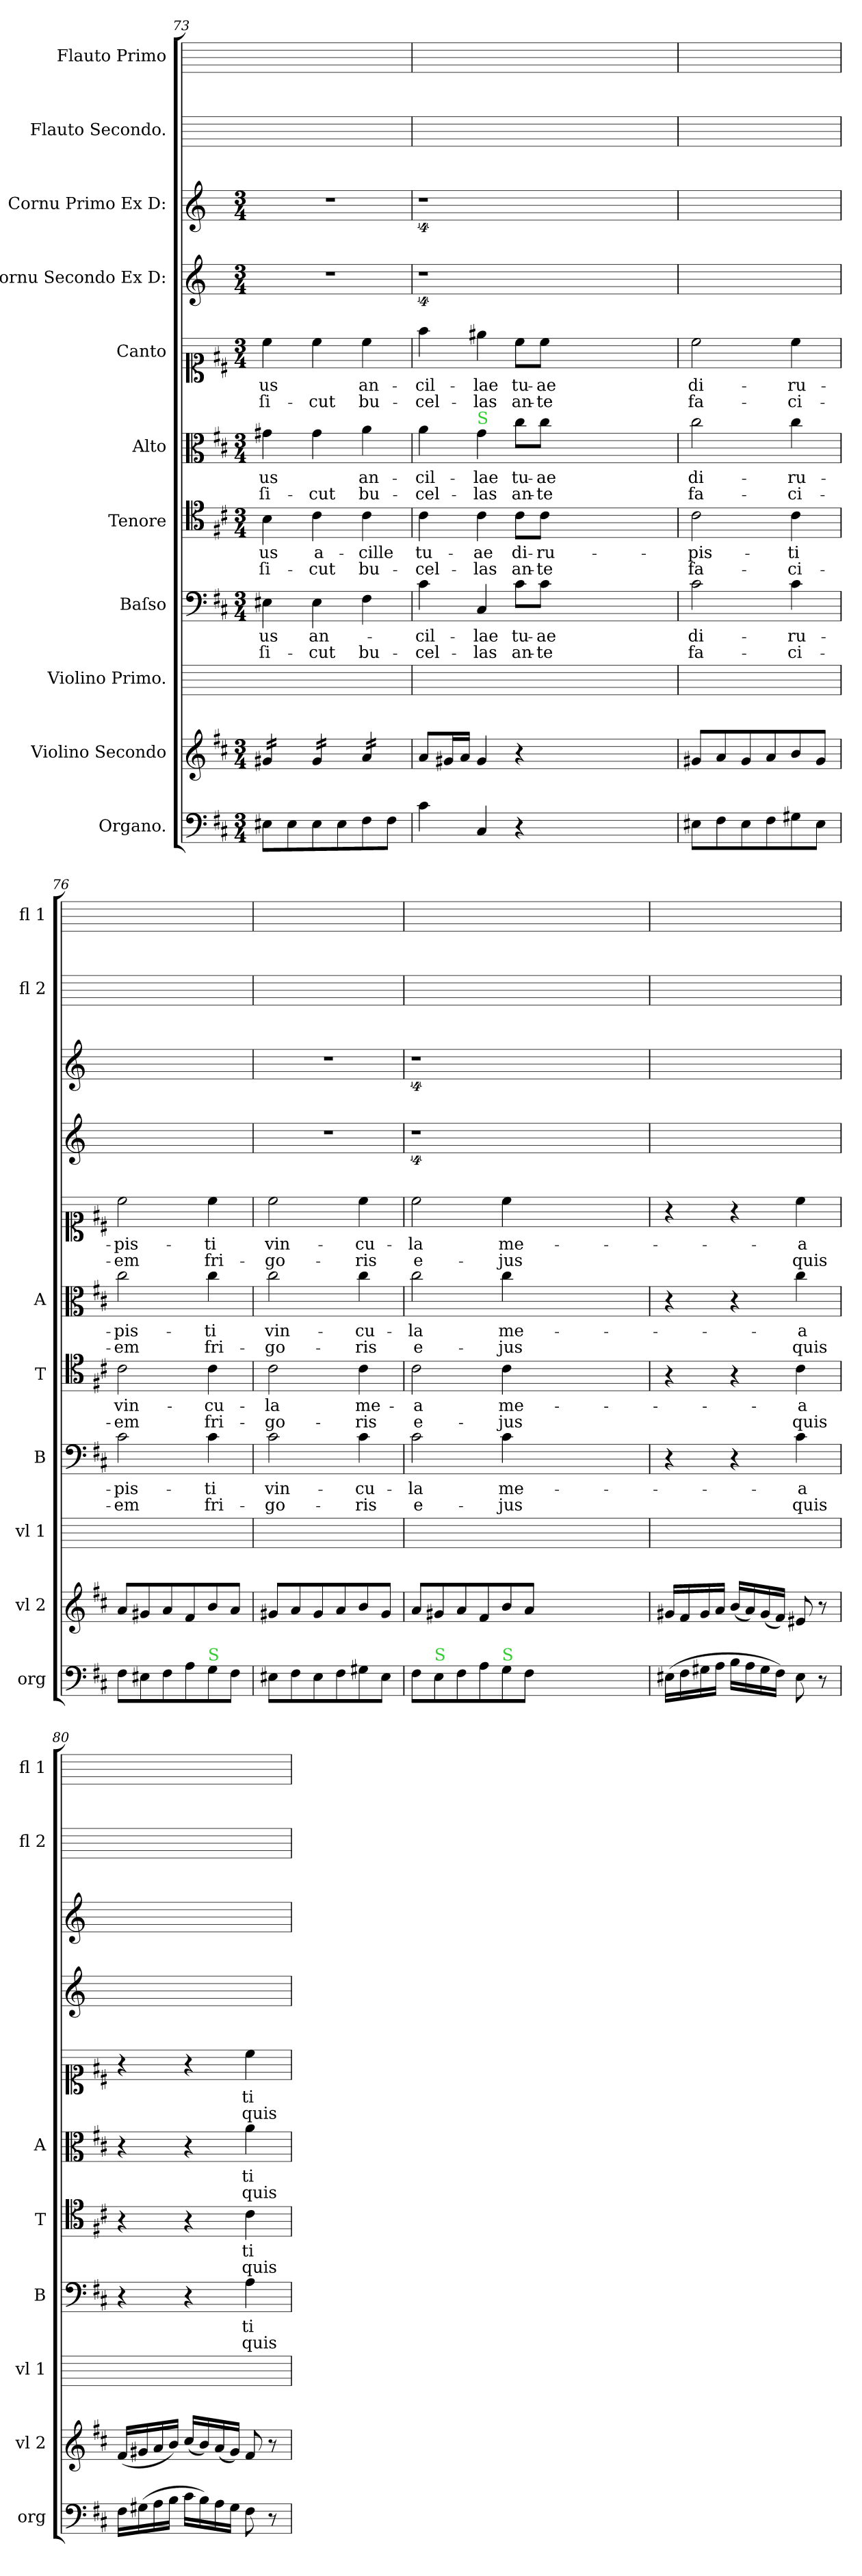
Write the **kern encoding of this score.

**kern	**kern	**kern	**kern	**text	**text	**kern	**text	**text	**kern	**text	**text	**kern	**text	**text	**kern	**kern	**kern	**kern
*part11	*part10	*part9	*part8	*part8	*part8	*part7	*part7	*part7	*part6	*part6	*part6	*part5	*part5	*part5	*part4	*part3	*part2	*part1
*staff11	*staff10	*staff9	*staff8	*staff8	*staff8	*staff7	*staff7	*staff7	*staff6	*staff6	*staff6	*staff5	*staff5	*staff5	*staff4	*staff3	*staff2	*staff1
*I"Organo.	*I"Violino Secondo	*I"Violino Primo.	*I"Baſso	*	*	*I"Tenore	*	*	*I"Alto	*	*	*I"Canto	*	*	*I"Cornu Secondo Ex D:	*I"Cornu Primo Ex D:	*I"Flauto Secondo.	*I"Flauto Primo
*I'org	*I'vl 2	*I'vl 1	*I'B	*	*	*I'T	*	*	*I'A	*	*	*	*	*	*	*	*I'fl 2	*I'fl 1
*clefF4	*clefG2	*	*clefF4	*	*	*clefC4	*	*	*clefC3	*	*	*clefC1	*	*	*clefG2	*clefG2	*	*
*	*	*	*	*	*	*	*	*	*	*	*	*	*	*	*ITrd6c10	*ITrd6c10	*	*
*k[f#c#]	*k[f#c#]	*	*k[f#c#]	*	*	*k[f#c#]	*	*	*k[f#c#]	*	*	*k[f#c#]	*	*	*k[f#c#]	*k[f#c#]	*	*
*M3/4	*M3/4	*	*M3/4	*	*	*M3/4	*	*	*M3/4	*	*	*M3/4	*	*	*M3/4	*M3/4	*	*
=73	=73	=73	=73	=73	=73	=73	=73	=73	=73	=73	=73	=73	=73	=73	=73	=73	=73	=73
*	*tremolo	*	*	*	*	*	*	*	*	*	*	*	*	*	*	*	*	*
8E#X\L	16g#X/LL	2.ryy	4E#X\	us	ſi-	4B\	-us	ſi-	4g#X\	-us	ſi-	4cc#\	-us	ſi-	2.r	2.r	2.ryy	2.ryy
.	16g#X/	.	.	.	.	.	.	.	.	.	.	.	.	.	.	.	.	.
8E#\	16g#X/	.	.	.	.	.	.	.	.	.	.	.	.	.	.	.	.	.
.	16g#X/JJ	.	.	.	.	.	.	.	.	.	.	.	.	.	.	.	.	.
8E#\	16g#/LL	.	4E#\	an-	-cut	4c#\	a-	-cut	4g#\	.	-cut	4cc#\	.	-cut	.	.	.	.
.	16g#/	.	.	.	.	.	.	.	.	.	.	.	.	.	.	.	.	.
8E#\	16g#/	.	.	.	.	.	.	.	.	.	.	.	.	.	.	.	.	.
.	16g#/JJ	.	.	.	.	.	.	.	.	.	.	.	.	.	.	.	.	.
8F#\	16a/LL	.	4F#\	.	bu-	4c#\	-cille	bu-	4a\	an-	bu-	4cc#\	an-	bu-	.	.	.	.
.	16a/	.	.	.	.	.	.	.	.	.	.	.	.	.	.	.	.	.
8F#\J	16a/	.	.	.	.	.	.	.	.	.	.	.	.	.	.	.	.	.
.	16a/JJ	.	.	.	.	.	.	.	.	.	.	.	.	.	.	.	.	.
*	*Xtremolo	*	*	*	*	*	*	*	*	*	*	*	*	*	*	*	*	*
=74	=74	=74	=74	=74	=74	=74	=74	=74	=74	=74	=74	=74	=74	=74	=74	=74	=74	=74
4c#\	8a/L	2.ryy	4c#\	-cil-	-cel-	4c#\	tu-	-cel-	4a\	-cil-	-cel-	4ff#\	-cil-	-cel-	4%9r	4%9r	2.ryy	2.ryy
.	16g#X/L	.	.	.	.	.	.	.	.	.	.	.	.	.	.	.	.	.
.	16a/JJ	.	.	.	.	.	.	.	.	.	.	.	.	.	.	.	.	.
!	!	!	!	!	!	!	!	!	!LO:TX:a:color=limegreen:t=S	!	!	!	!	!	!	!	!	!
4C#/	4g#/	.	4C#/	-lae	-las	4c#\	-ae	-las	4g\	-lae	-las	4ee#X\	-lae	-las	.	.	.	.
4r	4r	.	8c#\L	tu-	an-	8c#\L	di-	an-	8cc#\L	tu-	an-	8cc#\L	tu-	an-	.	.	.	.
.	.	.	8c#\J	-ae	-te	8c#\J	-ru-	-te	8cc#\J	-ae	-te	8cc#\J	-ae	-te	.	.	.	.
1.ryy	1.ryy	1.ryy	1.ryy	.	.	1.ryy	.	.	1.ryy	.	.	1.ryy	.	.	.	.	1.ryy	1.ryy
=75	=75	=75	=75	=75	=75	=75	=75	=75	=75	=75	=75	=75	=75	=75	=75	=75	=75	=75
8E#X\L	8g#X/L	2.ryy	2c#\	di-	fa-	2c#\	-pis-	fa-	2cc#\	di-	fa-	2cc#\	di-	fa-	2.ryy	2.ryy	2.ryy	2.ryy
8F#\	8a/	.	.	.	.	.	.	.	.	.	.	.	.	.	.	.	.	.
8E#\	8g#/	.	.	.	.	.	.	.	.	.	.	.	.	.	.	.	.	.
8F#\	8a/	.	.	.	.	.	.	.	.	.	.	.	.	.	.	.	.	.
8G#X\	8b/	.	4c#\	-ru-	-ci-	4c#\	-ti	-ci-	4cc#\	-ru-	-ci-	4cc#\	-ru-	-ci-	.	.	.	.
8E#\J	8g#/J	.	.	.	.	.	.	.	.	.	.	.	.	.	.	.	.	.
=76	=76	=76	=76	=76	=76	=76	=76	=76	=76	=76	=76	=76	=76	=76	=76	=76	=76	=76
8F#\L	8a/L	2.ryy	2c#\	-pis-	-em	2c#\	vin-	-em	2cc#\	-pis-	-em	2cc#\	-pis-	-em	2.ryy	2.ryy	2.ryy	2.ryy
8E#X\	8g#X/	.	.	.	.	.	.	.	.	.	.	.	.	.	.	.	.	.
8F#\	8a/	.	.	.	.	.	.	.	.	.	.	.	.	.	.	.	.	.
8A\	8f#/	.	.	.	.	.	.	.	.	.	.	.	.	.	.	.	.	.
!LO:TX:a:color=limegreen:t=S	!	!	!	!	!	!	!	!	!	!	!	!	!	!	!	!	!	!
8G\	8b/	.	4c#\	-ti	fri-	4c#\	-cu-	fri-	4cc#\	-ti	fri-	4cc#\	-ti	fri-	.	.	.	.
8F#\J	8a/J	.	.	.	.	.	.	.	.	.	.	.	.	.	.	.	.	.
=77	=77	=77	=77	=77	=77	=77	=77	=77	=77	=77	=77	=77	=77	=77	=77	=77	=77	=77
8E#X\L	8g#X/L	2.ryy	2c#\	vin-	-go-	2c#\	-la	-go-	2cc#\	vin-	-go-	2cc#\	vin-	-go-	2.r	2.r	2.ryy	2.ryy
8F#\	8a/	.	.	.	.	.	.	.	.	.	.	.	.	.	.	.	.	.
8E#\	8g#/	.	.	.	.	.	.	.	.	.	.	.	.	.	.	.	.	.
8F#\	8a/	.	.	.	.	.	.	.	.	.	.	.	.	.	.	.	.	.
8G#X\	8b/	.	4c#\	-cu-	-ris	4c#\	me-	-ris	4cc#\	-cu-	-ris	4cc#\	-cu-	-ris	.	.	.	.
8E#\J	8g#/J	.	.	.	.	.	.	.	.	.	.	.	.	.	.	.	.	.
=78	=78	=78	=78	=78	=78	=78	=78	=78	=78	=78	=78	=78	=78	=78	=78	=78	=78	=78
8F#\L	8a/L	2.ryy	2c#\	-la	e-	2c#\	-a	e-	2cc#\	-la	e-	2cc#\	-la	e-	4%9r	4%9r	2.ryy	2.ryy
!LO:TX:a:color=limegreen:t=S	!	!	!	!	!	!	!	!	!	!	!	!	!	!	!	!	!	!
8E\	8g#X/	.	.	.	.	.	.	.	.	.	.	.	.	.	.	.	.	.
8F#\	8a/	.	.	.	.	.	.	.	.	.	.	.	.	.	.	.	.	.
8A\	8f#/	.	.	.	.	.	.	.	.	.	.	.	.	.	.	.	.	.
!LO:TX:a:color=limegreen:t=S	!	!	!	!	!	!	!	!	!	!	!	!	!	!	!	!	!	!
8G\	8b/	.	4c#\	me-	-jus	4c#\	me-	-jus	4cc#\	me-	-jus	4cc#\	me-	-jus	.	.	.	.
8F#\J	8a/J	.	.	.	.	.	.	.	.	.	.	.	.	.	.	.	.	.
1.ryy	1.ryy	1.ryy	1.ryy	.	.	1.ryy	.	.	1.ryy	.	.	1.ryy	.	.	.	.	1.ryy	1.ryy
=79	=79	=79	=79	=79	=79	=79	=79	=79	=79	=79	=79	=79	=79	=79	=79	=79	=79	=79
(16E#X\LL	16g#X/LL	2.ryy	4r	.	.	4r	.	.	4r	.	.	4r	.	.	2.ryy	2.ryy	2.ryy	2.ryy
16F#\	16f#/	.	.	.	.	.	.	.	.	.	.	.	.	.	.	.	.	.
16G#X\	16g#/	.	.	.	.	.	.	.	.	.	.	.	.	.	.	.	.	.
16A\JJ	16a/JJ	.	.	.	.	.	.	.	.	.	.	.	.	.	.	.	.	.
16B\LL	(16b/LL	.	4r	.	.	4r	.	.	4r	.	.	4r	.	.	.	.	.	.
16A\	16a/)	.	.	.	.	.	.	.	.	.	.	.	.	.	.	.	.	.
16G#\	(16g#/	.	.	.	.	.	.	.	.	.	.	.	.	.	.	.	.	.
16F#\JJ)	16f#/JJ)	.	.	.	.	.	.	.	.	.	.	.	.	.	.	.	.	.
8E#\	8e#X/	.	4c#\	-a	quis	4c#\	-a	quis	4cc#\	-a	quis	4cc#\	-a	quis	.	.	.	.
8r	8r	.	.	.	.	.	.	.	.	.	.	.	.	.	.	.	.	.
=80	=80	=80	=80	=80	=80	=80	=80	=80	=80	=80	=80	=80	=80	=80	=80	=80	=80	=80
16F#\LL	(16f#/LL	2.ryy	4r	.	.	4r	.	.	4r	.	.	4r	.	.	2.ryy	2.ryy	2.ryy	2.ryy
(16G#X\	16g#X/	.	.	.	.	.	.	.	.	.	.	.	.	.	.	.	.	.
16A\	16a/	.	.	.	.	.	.	.	.	.	.	.	.	.	.	.	.	.
16B\JJ	16b/JJ)	.	.	.	.	.	.	.	.	.	.	.	.	.	.	.	.	.
16c#\LL	(16cc#/LL	.	4r	.	.	4r	.	.	4r	.	.	4r	.	.	.	.	.	.
16B\)	16b/)	.	.	.	.	.	.	.	.	.	.	.	.	.	.	.	.	.
16A\	(16a/	.	.	.	.	.	.	.	.	.	.	.	.	.	.	.	.	.
16G#\JJ	16g#/JJ)	.	.	.	.	.	.	.	.	.	.	.	.	.	.	.	.	.
!	!	!	!	!	!	!	!	!LO:LY:i	!	!	!LO:LY:i	!	!	!LO:LY:i	!	!	!	!
8F#\	8f#/	.	4A\	ti-	quis	4c#\	ti-	quis	4a\	ti-	quis	4cc#\	ti-	quis	.	.	.	.
8r	8r	.	.	.	.	.	.	.	.	.	.	.	.	.	.	.	.	.
=	=	=	=	=	=	=	=	=	=	=	=	=	=	=	=	=	=	=
*-	*-	*-	*-	*-	*-	*-	*-	*-	*-	*-	*-	*-	*-	*-	*-	*-	*-	*-
